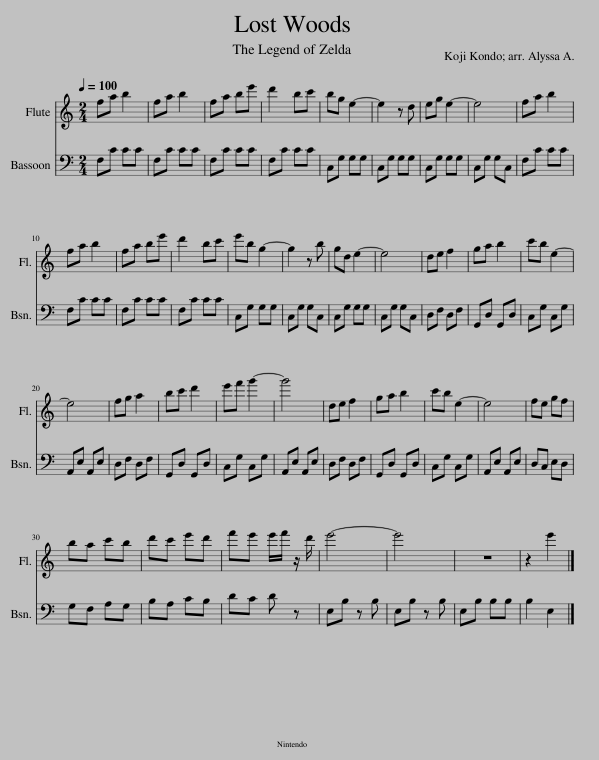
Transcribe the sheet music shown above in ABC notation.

X:1
%%score 1 2
L:1/8
Q:1/4=100
M:2/4
I:linebreak $
K:C
V:1 treble
V:2 bass
V:1
 fa b2 | fa b2 | fa be' | d'2 bc' | bg e2- | %5
 e2 z d | eg e2- | e4 | fa b2 |$ fa b2 | %10
 fa be' | d'2 bc' | e'b g2- | g2 z b | gd e2- | %15
 e4 | de f2 | ga b2 | c'b e2- |$ e4 | %20
 fg a2 | bc' d'2 | e'f' g'2- | g'4 | de f2 | %25
 ga b2 | c'b e2- | e4 | fe gf |$ ba c'b | %30
 d'c' e'd' | f'e' e'/f'/ z/ d'/ | e'4- | e'4 | z4 | %35
 z2 e'2 |] %36
V:2
 F,C CC | F,C CC | F,C CC | F,C CC | C,G, G,G, | %5
 C,G, G,G, | C,G, G,G, | C,G, G,C, | F,C CC |$ F,C CC | %10
 F,C CC | F,C CC | C,G, G,G, | C,G, G,C, | C,G, G,G, | %15
 C,G, G,C, | D,F, D,F, | G,,D, G,,D, | C,G, C,G, |$ A,,E, A,,E, | %20
 D,F, D,F, | G,,D, G,,D, | C,G, C,G, | A,,E, A,,E, | D,F, D,F, | %25
 G,,D, G,,D, | C,G, C,G, | A,,E, A,,E, | D,C, E,D, |$ G,F, A,G, | %30
 B,A, CB, | DC D z | E,B, z B, | E,B, z B, | E,B, B,B, | %35
 B,2 E,2 |] %36
